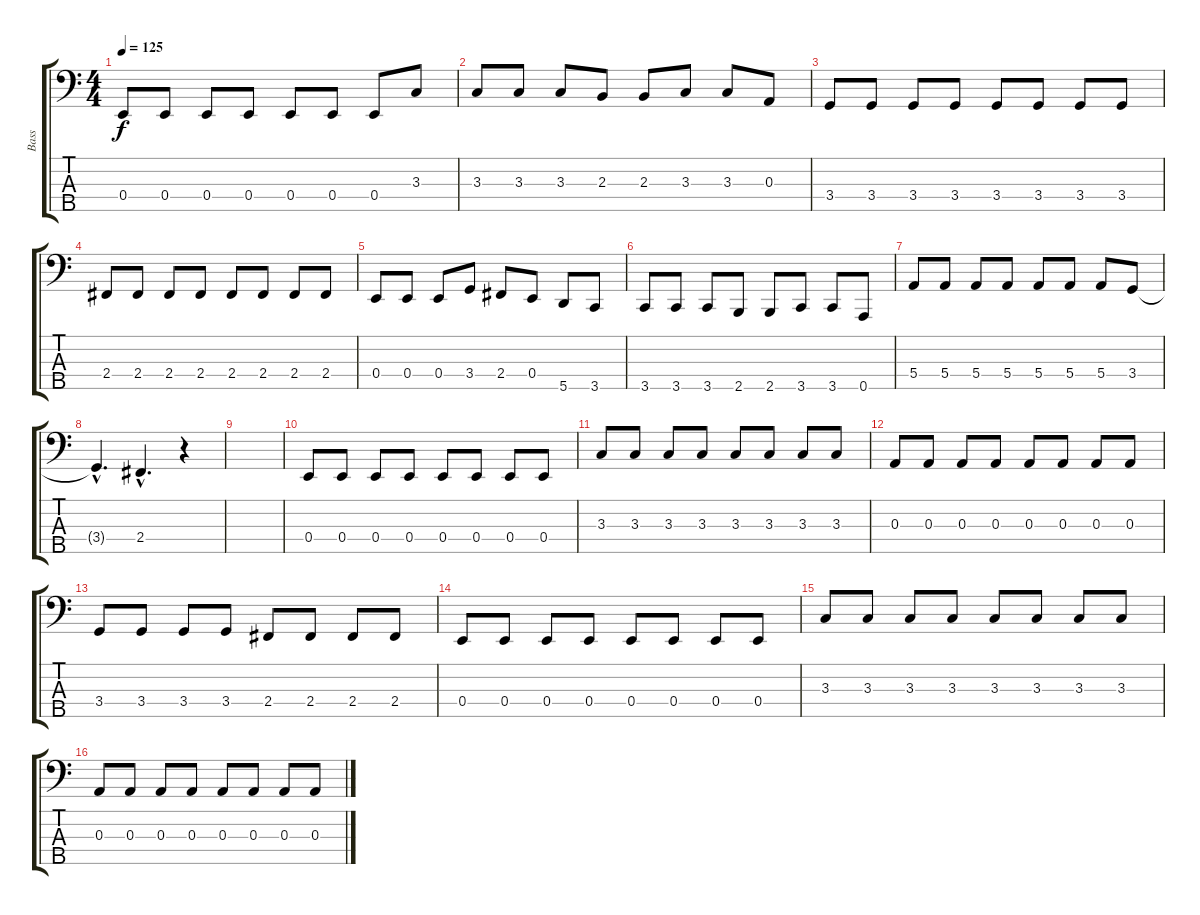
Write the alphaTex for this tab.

\track ("Bass" "Bass") {instrument electricbassfinger}
\staff {score tabs}
\tuning (G2 D2 A1 E1 A0) {hide}
\ts (4 4)
\tempo 125
\clef f4
\ks c
0.4.8{dy f instrument electricbassfinger} 0.4.8 0.4.8 0.4.8 0.4.8 0.4.8 0.4.8 3.3.8 |
3.3.8 3.3.8 3.3.8 2.3.8 2.3.8 3.3.8 3.3.8 0.3.8 |
3.4.8 3.4.8 3.4.8 3.4.8 3.4.8 3.4.8 3.4.8 3.4.8 |
2.4.8 2.4.8 2.4.8 2.4.8 2.4.8 2.4.8 2.4.8 2.4.8 |
0.4.8 0.4.8 0.4.8 3.4.8 2.4.8 0.4.8 5.5.8 3.5.8 |
3.5.8 3.5.8 3.5.8 2.5.8 2.5.8 3.5.8 3.5.8 0.5.8 |
5.4.8 5.4.8 5.4.8 5.4.8 5.4.8 5.4.8 5.4.8 3.4.8 |
3.4{hac t}.4{d} 2.4{hac}.4{d} r.4 |
|
0.4.8 0.4.8 0.4.8 0.4.8 0.4.8 0.4.8 0.4.8 0.4.8 |
3.3.8 3.3.8 3.3.8 3.3.8 3.3.8 3.3.8 3.3.8 3.3.8 |
0.3.8 0.3.8 0.3.8 0.3.8 0.3.8 0.3.8 0.3.8 0.3.8 |
3.4.8 3.4.8 3.4.8 3.4.8 2.4.8 2.4.8 2.4.8 2.4.8 |
0.4.8 0.4.8 0.4.8 0.4.8 0.4.8 0.4.8 0.4.8 0.4.8 |
3.3.8 3.3.8 3.3.8 3.3.8 3.3.8 3.3.8 3.3.8 3.3.8 |
0.3.8 0.3.8 0.3.8 0.3.8 0.3.8 0.3.8 0.3.8 0.3.8
